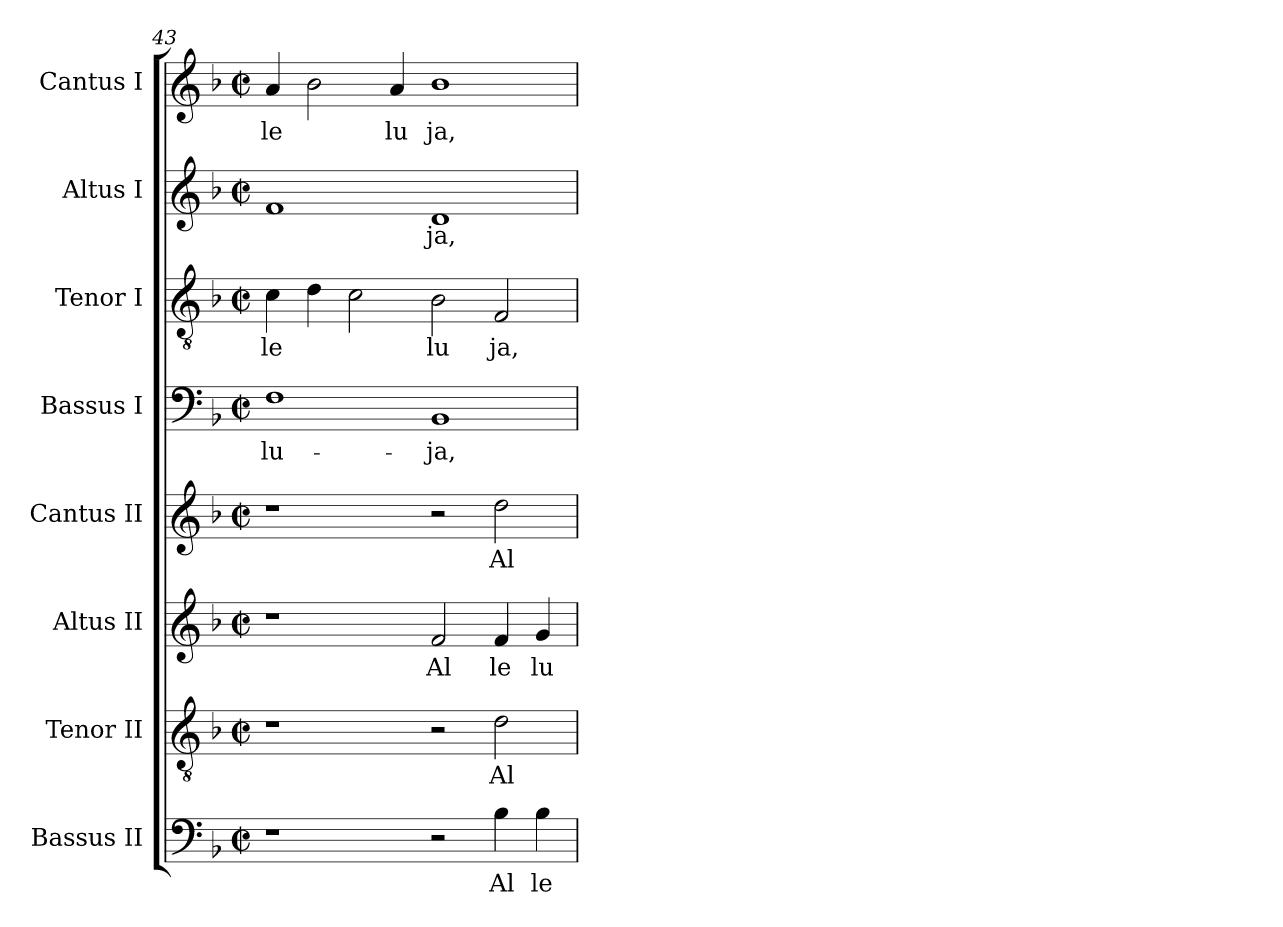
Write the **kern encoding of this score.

**kern	**text	**kern	**text	**kern	**text	**kern	**text	**kern	**text	**kern	**text	**kern	**text	**kern	**text
*part8	*part8	*part7	*part7	*part6	*part6	*part5	*part5	*part4	*part4	*part3	*part3	*part2	*part2	*part1	*part1
*staff8	*staff8	*staff7	*staff7	*staff6	*staff6	*staff5	*staff5	*staff4	*staff4	*staff3	*staff3	*staff2	*staff2	*staff1	*staff1
*I"Bassus II	*	*I"Tenor II	*	*I"Altus II	*	*I"Cantus II	*	*I"Bassus I	*	*I"Tenor I	*	*I"Altus I	*	*I"Cantus I	*
*clefF4	*	*clefGv2	*	*clefG2	*	*clefG2	*	*clefF4	*	*clefGv2	*	*clefG2	*	*clefG2	*
*k[b-]	*	*k[b-]	*	*k[b-]	*	*k[b-]	*	*k[b-]	*	*k[b-]	*	*k[b-]	*	*k[b-]	*
*F:	*	*F:	*	*F:	*	*F:	*	*F:	*	*F:	*	*F:	*	*F:	*
*M2/2	*	*M2/2	*	*M2/2	*	*M2/2	*	*M2/2	*	*M2/2	*	*M2/2	*	*M2/2	*
*met(c|)	*	*met(c|)	*	*met(c|)	*	*met(c|)	*	*met(c|)	*	*met(c|)	*	*met(c|)	*	*met(c|)	*
=43	=43	=43	=43	=43	=43	=43	=43	=43	=43	=43	=43	=43	=43	=43	=43
!	!	!	!	!	!	!	!	!	!LO:LY:b:cj	!	!LO:LY:b:cj	!	!	!	!LO:LY:b:cj
1r	.	1r	.	1r	.	1r	.	1F	-lu-	4c\	le	1f	.	4a/	le
.	.	.	.	.	.	.	.	.	.	4d\	.	.	.	2b-\	.
.	.	.	.	.	.	.	.	.	.	2c\	.	.	.	.	.
!	!	!	!	!	!	!	!	!	!	!	!	!	!	!	!LO:LY:b:cj
.	.	.	.	.	.	.	.	.	.	.	.	.	.	4a/	lu
!	!	!	!	!	!LO:LY:b:cj	!	!	!	!LO:LY:b:cj	!	!LO:LY:b:cj	!	!LO:LY:b:cj	!	!LO:LY:b:cj
2r	.	2r	.	2f/	Al	2r	.	1BB-	-ja,	2B-\	lu	1d	ja,	1b-	ja,
!	!LO:LY:b:cj	!	!LO:LY:b:cj	!	!LO:LY:b:cj	!	!LO:LY:b:cj	!	!	!	!LO:LY:b:cj	!	!	!	!
4B-\	Al	2d\	Al	4f/	le	2dd\	Al	.	.	2F/	ja,	.	.	.	.
!	!LO:LY:b:cj	!	!	!	!LO:LY:b:cj	!	!	!	!	!	!	!	!	!	!
4B-\	le	.	.	4g/	lu	.	.	.	.	.	.	.	.	.	.
=	=	=	=	=	=	=	=	=	=	=	=	=	=	=	=
*-	*-	*-	*-	*-	*-	*-	*-	*-	*-	*-	*-	*-	*-	*-	*-
